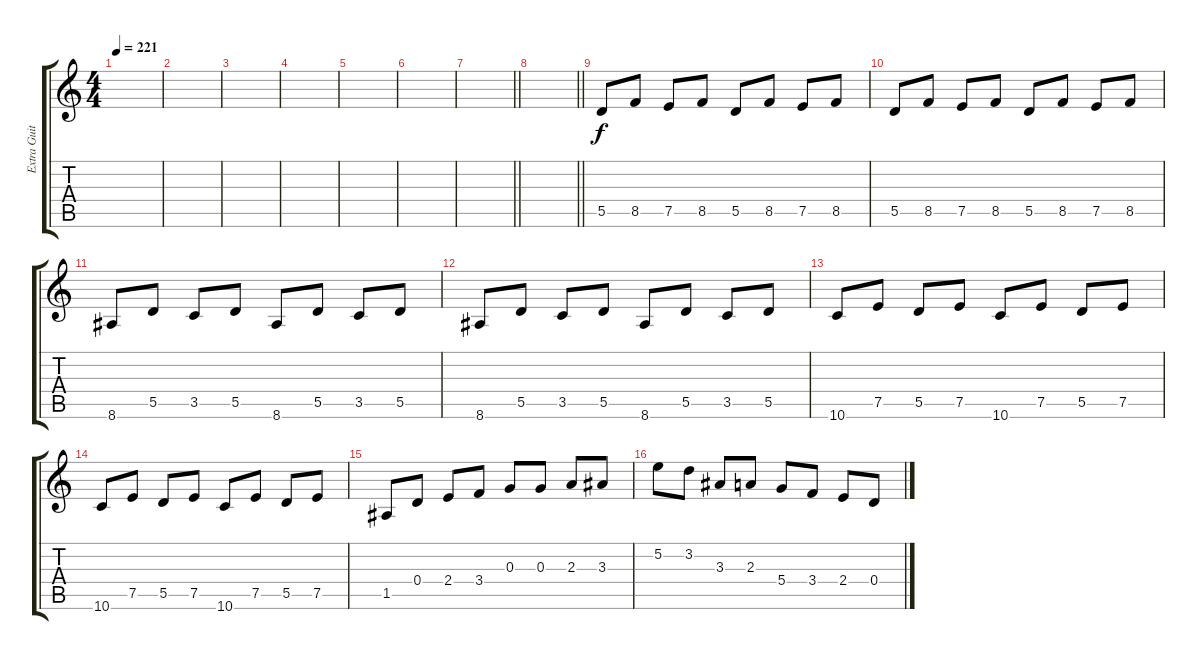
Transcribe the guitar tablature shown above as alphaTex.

\track ("Extra Guitar" "Extra Guit") {instrument distortionguitar}
\staff {score tabs}
\tuning (E4 B3 G3 D3 A2 D2) {hide}
\ts (4 4)
\tempo 221
\clef g2
\ks c
|
|
|
|
|
|
\barLineRight lightlight
|
\barLineRight lightlight
|
5.5.8{balance 16} 8.5.8 7.5.8 8.5.8 5.5.8 8.5.8 7.5.8 8.5.8 |
5.5.8 8.5.8 7.5.8 8.5.8 5.5.8 8.5.8 7.5.8 8.5.8 |
8.6.8 5.5.8 3.5.8 5.5.8 8.6.8 5.5.8 3.5.8 5.5.8 |
8.6.8 5.5.8 3.5.8 5.5.8 8.6.8 5.5.8 3.5.8 5.5.8 |
10.6.8 7.5.8 5.5.8 7.5.8 10.6.8 7.5.8 5.5.8 7.5.8 |
10.6.8 7.5.8 5.5.8 7.5.8 10.6.8 7.5.8 5.5.8 7.5.8 |
1.5.8 0.4.8 2.4.8 3.4.8 0.3.8 0.3.8 2.3.8 3.3.8 |
5.2.8 3.2.8 3.3.8 2.3.8 5.4.8 3.4.8 2.4.8 0.4.8
